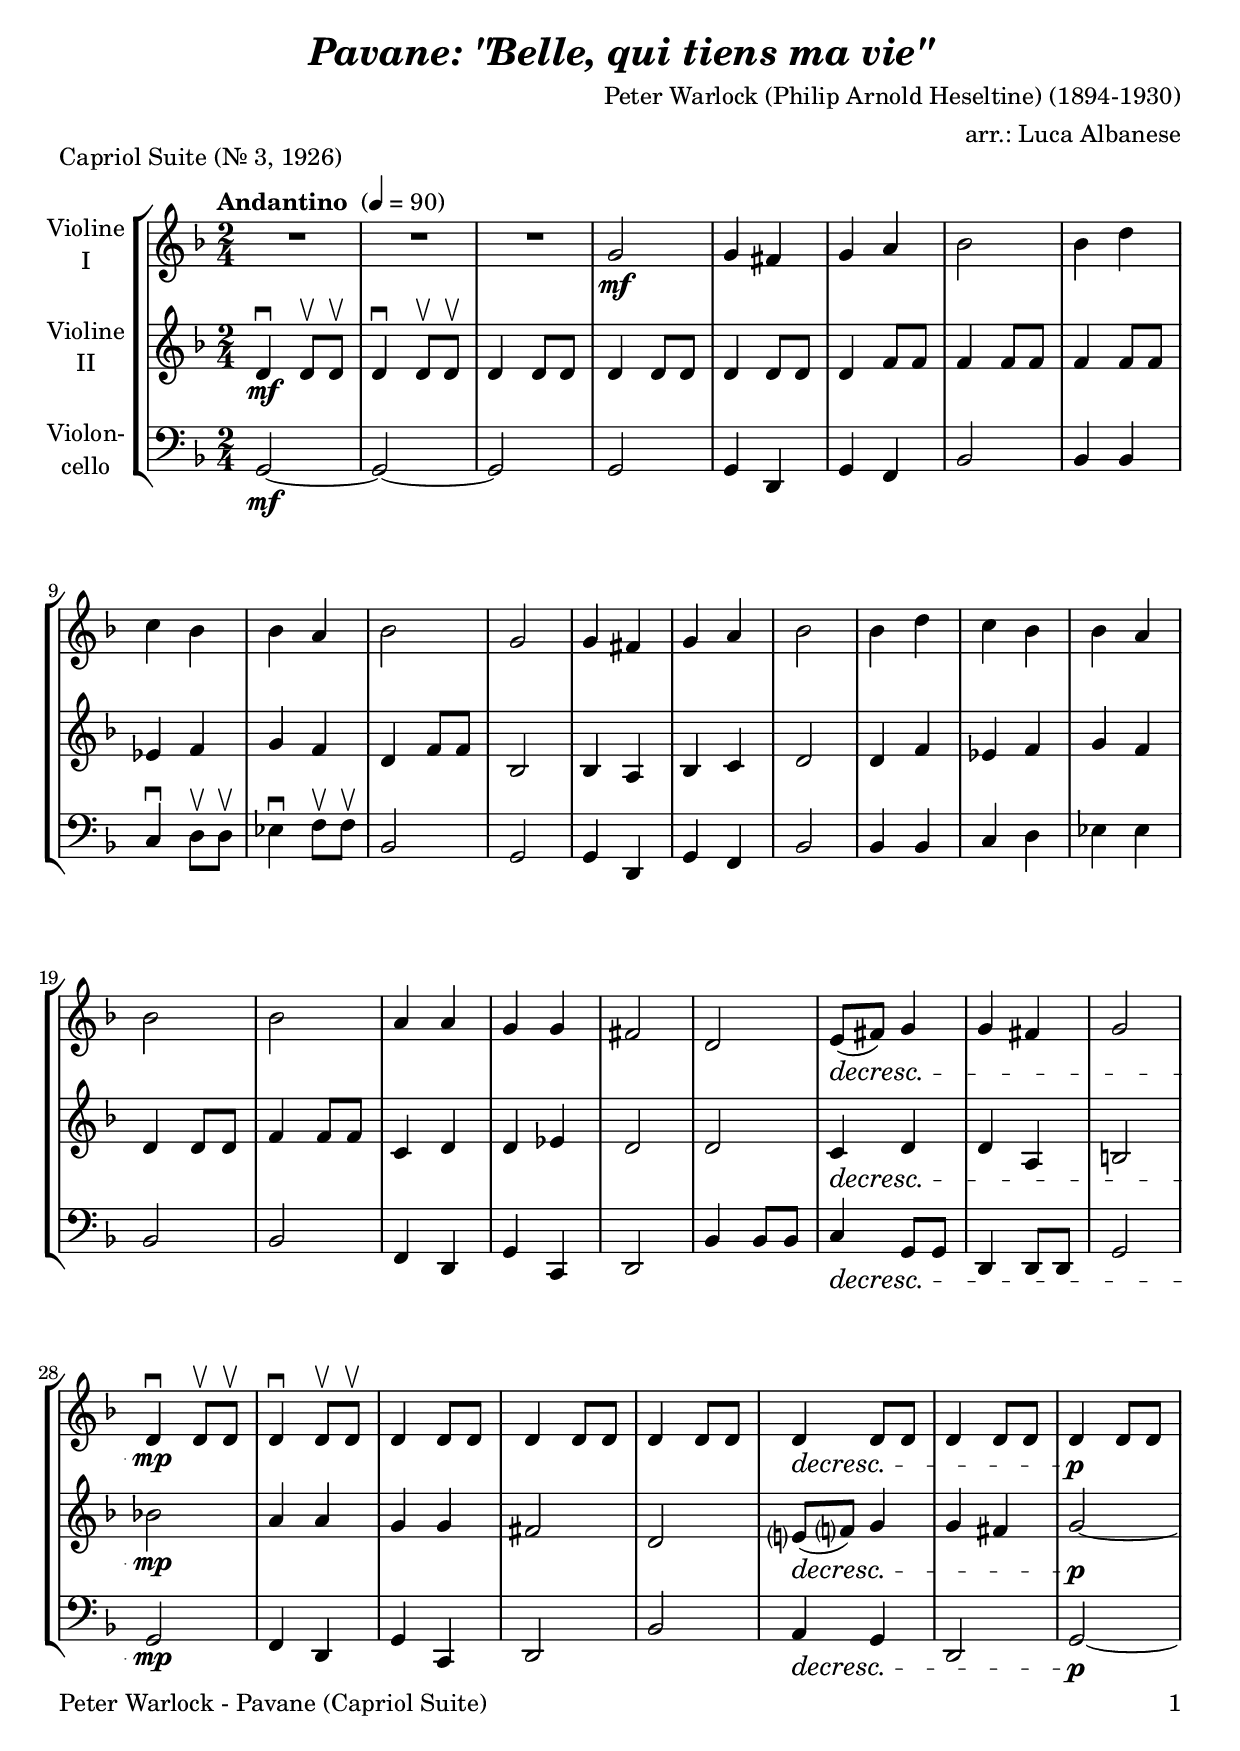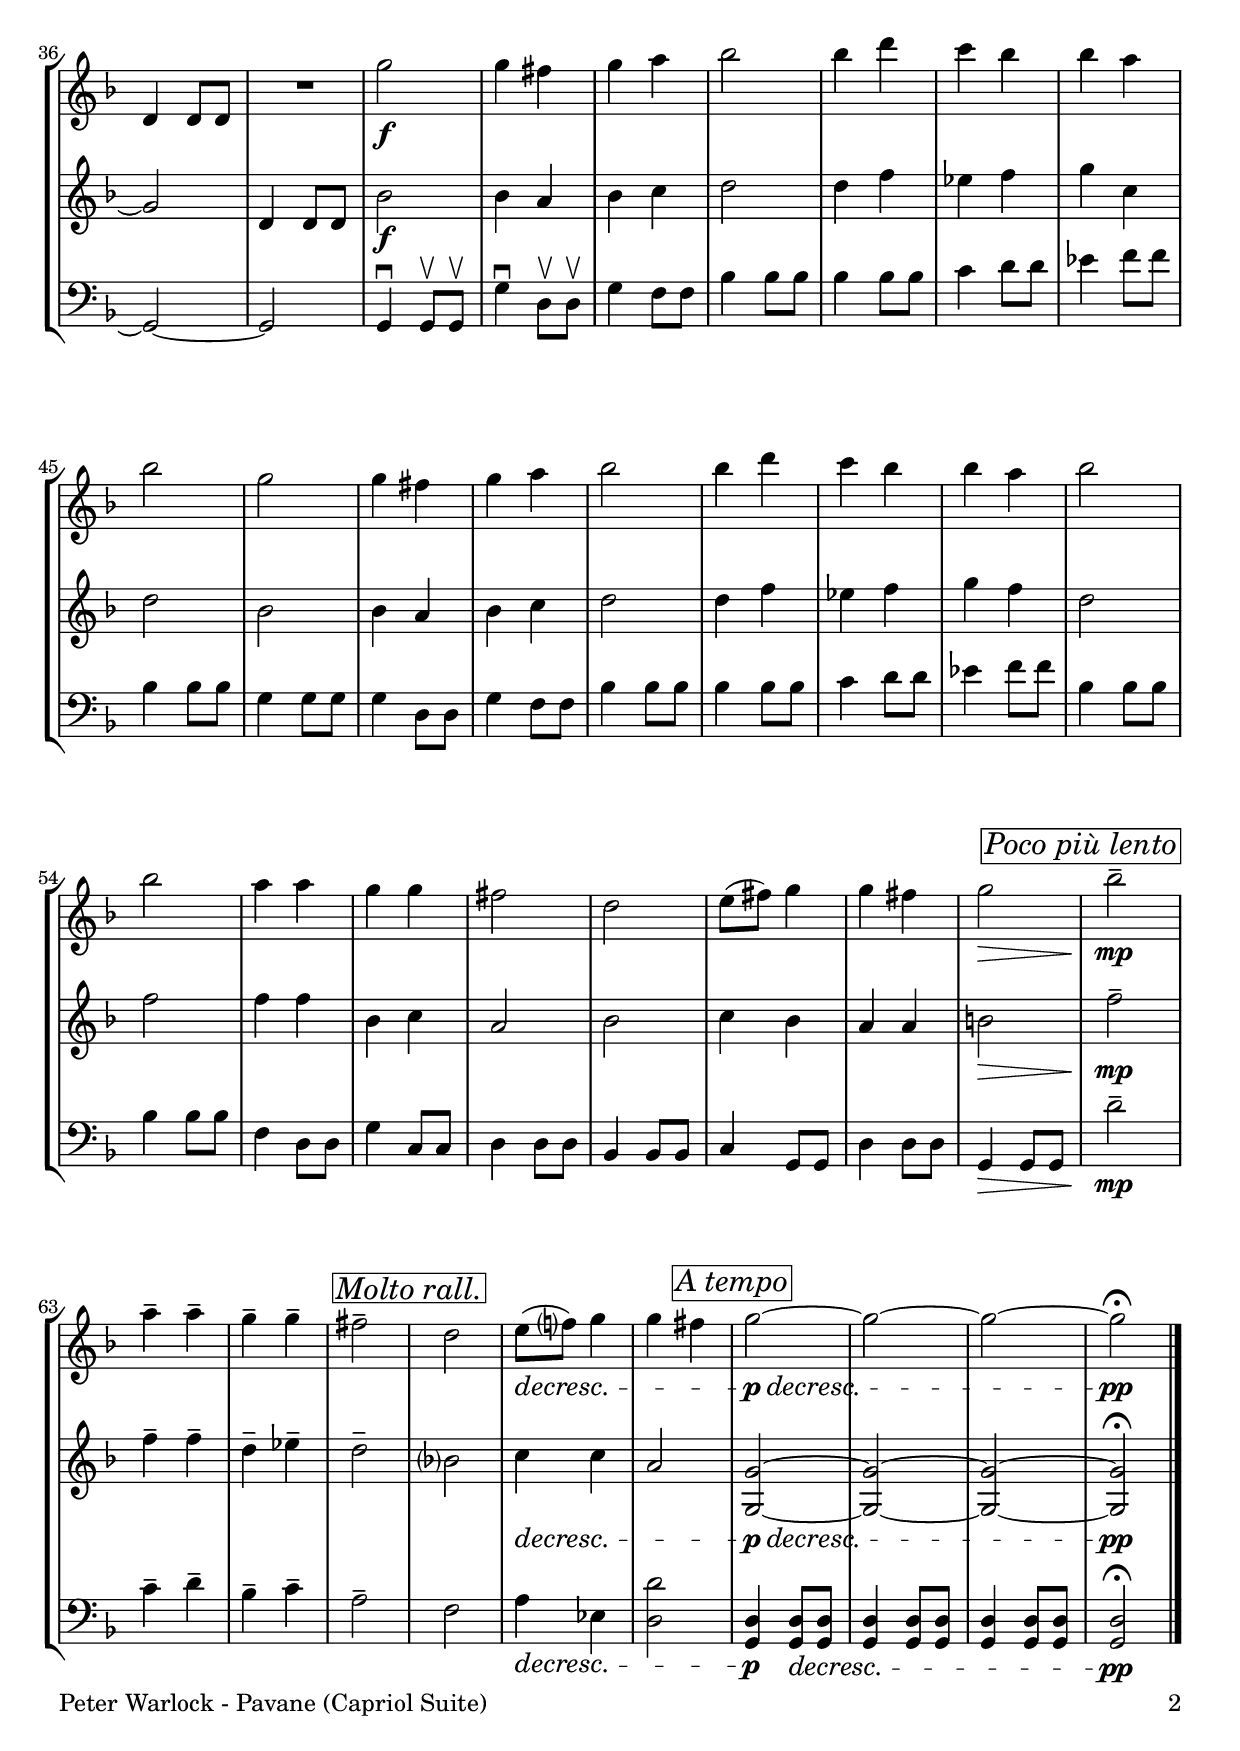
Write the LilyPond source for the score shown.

\version "2.20.2"
\include "deutsch.ly"

#(set-global-staff-size 21)

\header {
  title     = \markup \bold \italic "Pavane: \"Belle, qui tiens ma vie\""
  composer  = "Peter Warlock (Philip Arnold Heseltine) (1894-1930)"
  arranger  = "arr.: Luca Albanese"
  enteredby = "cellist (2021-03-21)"
  piece     = "Capriol Suite (Nr. 3, 1926)"
}


voiceconsts = {
  \key f \major
  \time 2/4
  \clef "treble"
  \numericTimeSignature
  \compressEmptyMeasures
  % Set default beaming for all staves
  \set Timing.beamExceptions = #'()
  \set Timing.baseMoment     = #(ly:make-moment 1 4)
  \set Timing.beatStructure  = #'(1 1 1)
  \tempo "Andantino " 4=90
}

micl = "clarinet"
mifl = "flute"
miob = "oboe"
mifh = "french horn"
misx = "tenor sax"
mist = "string ensemble 1"
mivl = "violin"
miba = "cello"

atem = \mark \markup \box \italic "A tempo"
boxa = { \bar "||" \mark \markup \box \italic "A" \key c \major }
mora = \mark \markup \box \italic "Molto rall."
ppl  = \mark \markup \box \italic "Poco più lento"

va = \relative c'' {
  \voiceconsts

  R2*3
  g2\mf
  g4 fis
  g a
  b2
  b4 d
  c b

  b a
  b2
  g
  g4 fis
  g a
  b2
  4 d
  c b
  b a
  b2
  b

  a4 a
  g g
  fis2
  d
  e8(\decresc fis) g4
  g fis
  g2
  d4\downbow\mp d8\upbow d\upbow
  d4\downbow d8\upbow d\upbow
  d4 d8 d
  d4 d8 d

  d4 d8 d
  d4\decresc d8 d
  d4 d8 d
  d4\p d8 d
  d4 d8 d
  R2
  g'\f
  g4 fis
  g a
  b2

  b4 d
  c b
  b a
  b2
  g
  g4 fis
  g a
  b2
  b4 d
  c b

  b a
  b2
  b
  a4 a
  g g
  fis2
  d
  e8( fis) g4
  g fis
  g2\> \ppl
  b--\!\mp
  a4-- a--
  g-- g--
  fis2-- \mora
  d
  e8(\decresc f?) g4
  g fis \atem
  g2~\p\decresc
  g~
  g~
  g\fermata\pp \bar "|."
}

vb = \relative c' {
  \voiceconsts

  d4\downbow\mf d8\upbow d\upbow
  d4\downbow d8\upbow d\upbow
  d4 d8 d
  d4 d8 d
  d4 d8 d
  d4 f8 f
  f4 f8 f
  f4 f8 f
  es4 f

  g f
  d f8 f
  b,2
  b4 a
  b c
  d2
  d4 f
  es f
  g f
  d d8 d
  f4 f8 f

  c4 d
  d es
  d2
  d
  c4\decresc d
  d a
  h2
  b'!\mp
  a4 a
  g g
  fis2

  d
  e?8(\decresc f?) g4
  g fis
  g2~\p
  g
  d4 d8 d
  b'2\f
  b4 a
  b c
  d2

  d4 f
  es f
  g c,
  d2
  b
  b4 a
  b c
  d2
  d4 f
  es f

  g f
  d2
  f
  f4 f
  b, c
  a2
  b
  c4 b
  a a
  h2\> \ppl

  f'--\!\mp
  f4-- f--
  d-- es--
  d2-- \mora
  b?
  c4\decresc c
  a2 \atem
  <g, g'>~\p\decresc
  <g g'>~
  <g g'>~
  <g g'>\fermata\pp \bar "|."
}

vc = \relative c {
  \voiceconsts
  \clef "bass"

  g2~\mf
  g~
  g
  g
  g4 d
  g f
  b2
  b4 b
  c\downbow d8\upbow d\upbow

  es4\downbow f8\upbow f\upbow
  b,2
  g
  g4 d
  g f
  b2
  b4 b
  c d
  es es
  b2
  b

  f4 d
  g c,
  d2
  b'4 b8 b
  c4\decresc g8 g
  d4 d8 d
  g2
  g\mp
  f4 d
  g c,
  d2

  b'
  a4\decresc g
  d2
  g~\p
  g~
  g
  g4\downbow g8\upbow g\upbow
  g'4\downbow d8\upbow d\upbow
  g4 f8 f
  b4 b8 b

  b4 b8 b
  c4 d8 d
  es4 f8 f
  b,4 b8 b
  g4 g8 g
  g4 d8 d
  g4 f8 f
  b4 b8 b
  b4 b8 b
  c4 d8 d

  es4 f8 f
  b,4 b8 b
  b4 b8 b
  f4 d8 d
  g4 c,8 c
  d4 d8 d
  b4 b8 b
  c4 g8 g
  d'4 d8 d
  g,4\> g8 g \ppl

  d''2--\!\mp
  c4-- d--
  b-- c--
  a2-- \mora
  f
  a4\decresc es
  <d d'>2 \atem
  <g, d'>4\p <g d'>8\decresc <g d'>
  <g d'>4 <g d'>8 <g d'>
  <g d'>4 <g d'>8 <g d'>
   <g d'>2\fermata\pp \bar "|."
}


music = \new StaffGroup <<
      \new Staff {
	\set Staff.midiInstrument = \mivl
	\set Staff.instrumentName = \markup \center-column { "Violine" "I" }
	\transpose f f { \va }
      }

      \new Staff {
	\set Staff.midiInstrument = \mivl
	\set Staff.instrumentName = \markup \center-column { "Violine" "II" }
	\transpose f f { \vb }
      }

      \new Staff {
	\set Staff.midiInstrument = \miba
	\set Staff.instrumentName = \markup \center-column { "Violon-" "cello" }
	\transpose f f { \vc }
      }
>>

\book {
   \paper {
    print-page-number = ##t
    print-first-page-number = ##t
    ragged-last-bottom = ##f
    oddHeaderMarkup = \markup \null
    evenHeaderMarkup = \markup \null
    oddFooterMarkup = \markup {
      \fill-line {
        \on-the-fly #print-page-number-check-first
        "Peter Warlock - Pavane (Capriol Suite)" \fromproperty #'page:page-number-string
      }
    }
    evenFooterMarkup = \oddFooterMarkup
  } \score {
    \music
    \layout {}
  }

  \score {
    \unfoldRepeats \music

    \midi {
      \context {
        \Score
      }
    }
  }
}